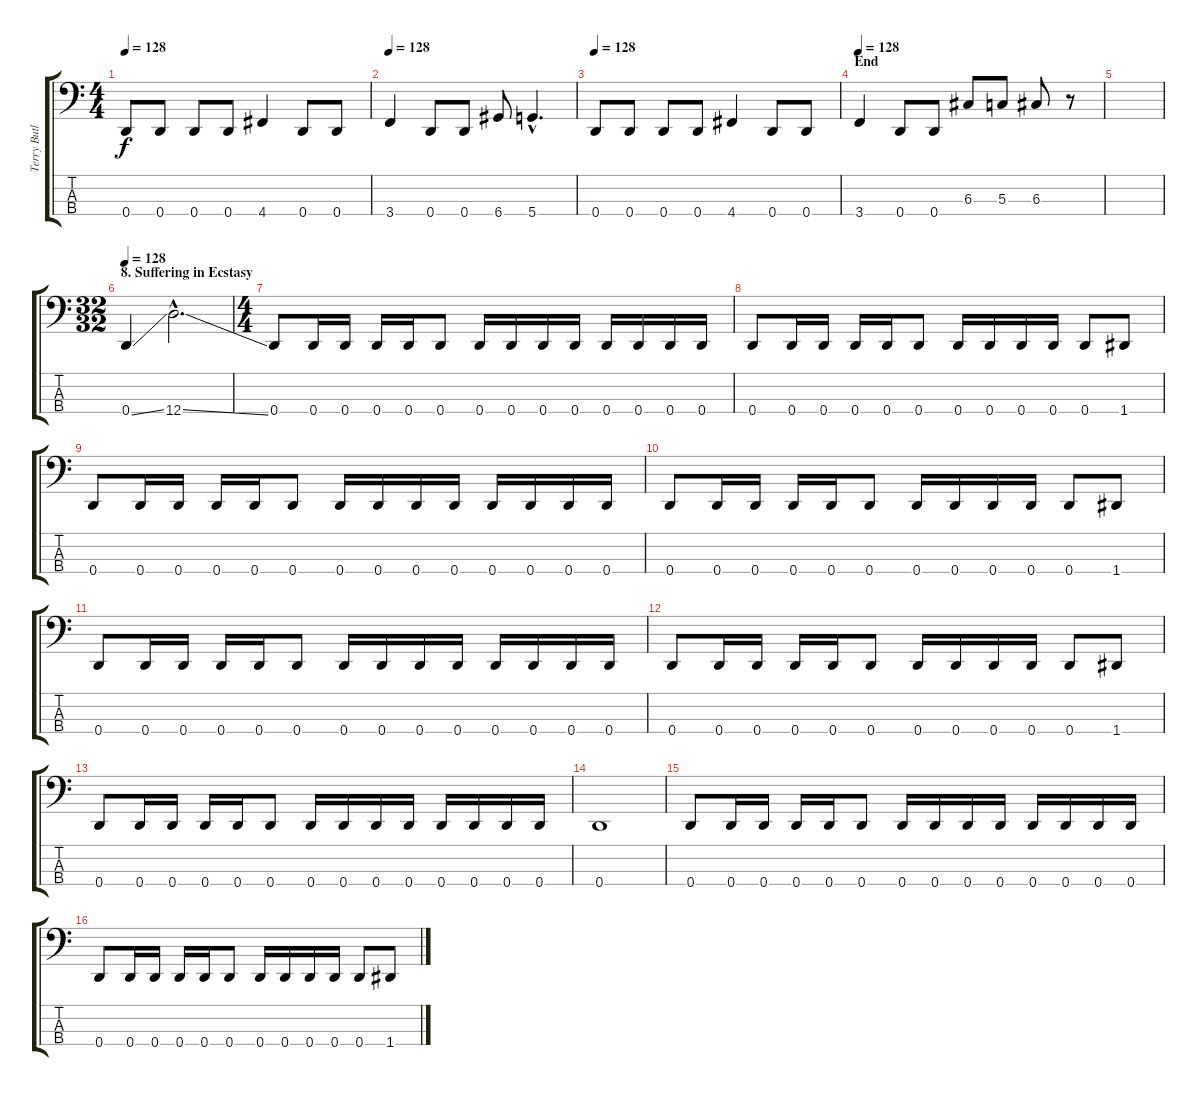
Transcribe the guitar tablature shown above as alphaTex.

\track ("Terry Butler (Bass)" "Terry Butl") {instrument electricbasspick}
\staff {score tabs}
\tuning (F2 C2 G1 D1) {hide}
\ts (4 4)
\tempo 128
\clef f4
\ks c
0.4.8{dy f} 0.4.8 0.4.8 0.4.8 4.4.4 0.4.8 0.4.8 |
\tempo 128
3.4.4 0.4.8 0.4.8 6.4.8 5.4{hac}.4{d} |
\tempo 128
0.4.8 0.4.8 0.4.8 0.4.8 4.4.4 0.4.8 0.4.8 |
\section ("" "End")
\tempo 128
3.4.4 0.4.8 0.4.8 6.3.8 5.3.8 6.3.8 r.8 |
|
\ts (32 32)
\section ("" "8. Suffering in Ecstasy")
\tempo 128
0.4{ss}.4 12.4{ss hac}.2{d} |
\ts (4 4)
0.4.8 0.4.16 0.4.16 0.4.16 0.4.16 0.4.8 0.4.16 0.4.16 0.4.16 0.4.16 0.4.16 0.4.16 0.4.16 0.4.16 |
0.4.8 0.4.16 0.4.16 0.4.16 0.4.16 0.4.8 0.4.16 0.4.16 0.4.16 0.4.16 0.4.8 1.4.8 |
0.4.8 0.4.16 0.4.16 0.4.16 0.4.16 0.4.8 0.4.16 0.4.16 0.4.16 0.4.16 0.4.16 0.4.16 0.4.16 0.4.16 |
0.4.8 0.4.16 0.4.16 0.4.16 0.4.16 0.4.8 0.4.16 0.4.16 0.4.16 0.4.16 0.4.8 1.4.8 |
0.4.8 0.4.16 0.4.16 0.4.16 0.4.16 0.4.8 0.4.16 0.4.16 0.4.16 0.4.16 0.4.16 0.4.16 0.4.16 0.4.16 |
0.4.8 0.4.16 0.4.16 0.4.16 0.4.16 0.4.8 0.4.16 0.4.16 0.4.16 0.4.16 0.4.8 1.4.8 |
0.4.8 0.4.16 0.4.16 0.4.16 0.4.16 0.4.8 0.4.16 0.4.16 0.4.16 0.4.16 0.4.16 0.4.16 0.4.16 0.4.16 |
0.4.1 |
0.4.8 0.4.16 0.4.16 0.4.16 0.4.16 0.4.8 0.4.16 0.4.16 0.4.16 0.4.16 0.4.16 0.4.16 0.4.16 0.4.16 |
0.4.8 0.4.16 0.4.16 0.4.16 0.4.16 0.4.8 0.4.16 0.4.16 0.4.16 0.4.16 0.4.8 1.4.8
